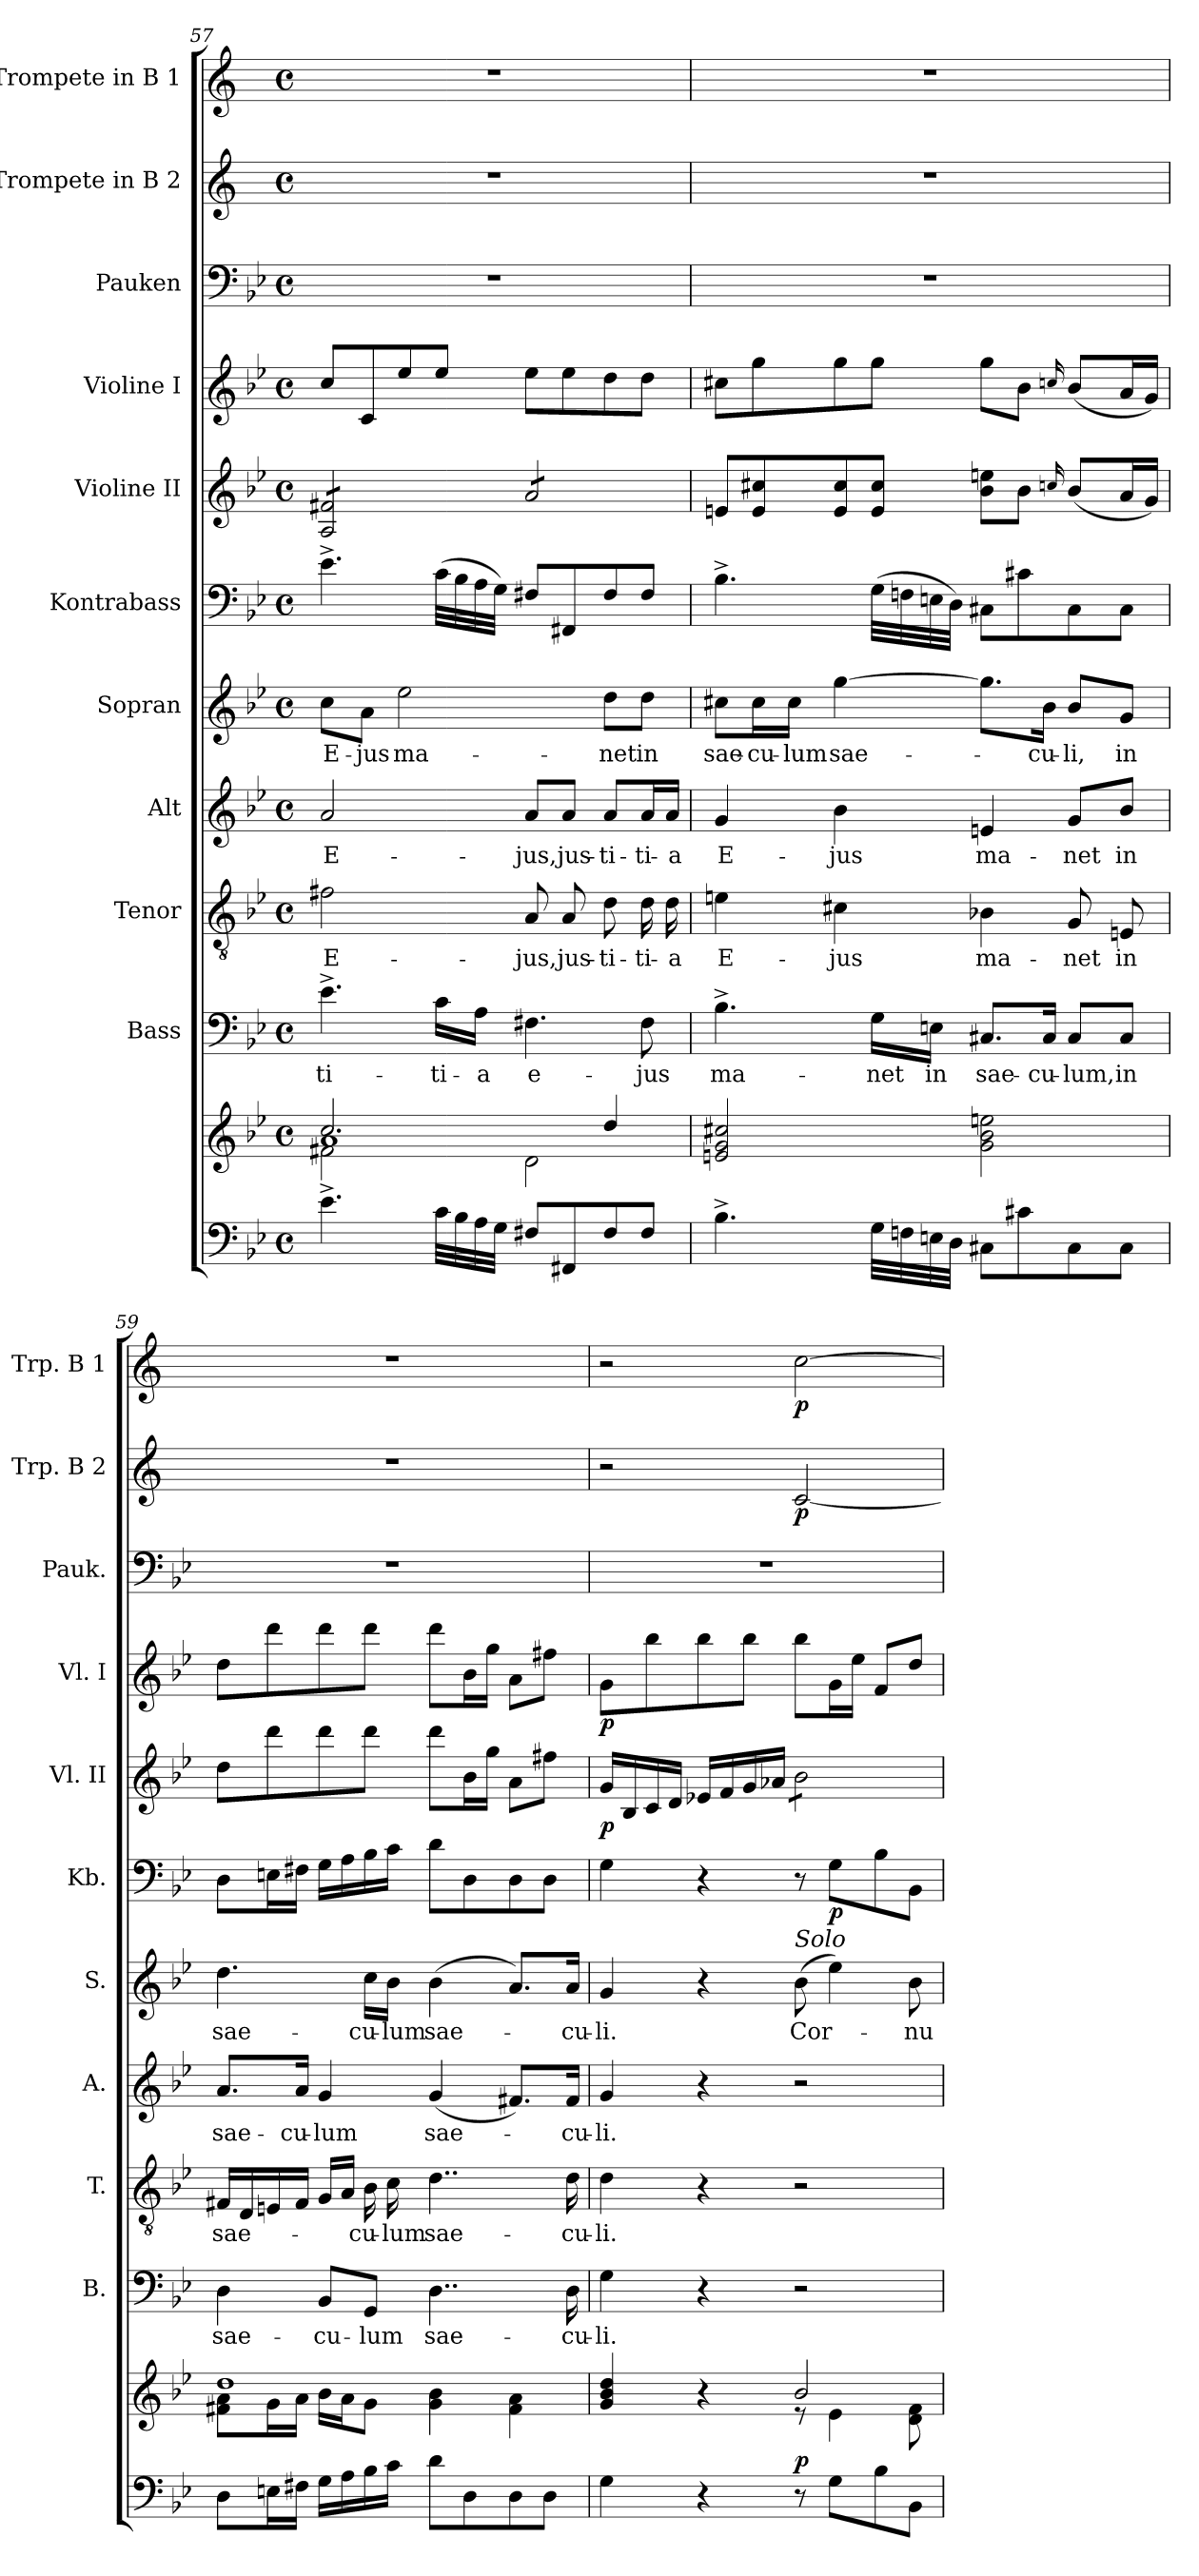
**kern	**kern	**dynam	**kern	**text	**kern	**text	**kern	**text	**kern	**text	**kern	**dynam	**kern	**dynam	**kern	**dynam	**kern	**kern	**dynam	**kern	**dynam
*part11	*part11	*part11	*part10	*part10	*part9	*part9	*part8	*part8	*part7	*part7	*part6	*part6	*part5	*part5	*part4	*part4	*part3	*part2	*part2	*part1	*part1
*staff12	*staff11	*staff11/12	*staff10	*staff10	*staff9	*staff9	*staff8	*staff8	*staff7	*staff7	*staff6	*staff6	*staff5	*staff5	*staff4	*staff4	*staff3	*staff2	*staff2	*staff1	*staff1
*	*	*	*I"Bass	*	*I"Tenor	*	*I"Alt	*	*I"Sopran	*	*I"Kontrabass	*	*I"Violine II	*	*I"Violine I	*	*I"Pauken	*I"Trompete in B 2	*	*I"Trompete in B 1	*
*	*	*	*I'B.	*	*I'T.	*	*I'A.	*	*I'S.	*	*I'Kb.	*	*I'Vl. II	*	*I'Vl. I	*	*I'Pauk.	*I'Trp. B 2	*	*I'Trp. B 1	*
!!LO:PB:g=z
*clefF4	*clefG2	*	*clefF4	*	*clefGv2	*	*clefG2	*	*clefG2	*	*clefF4	*	*clefG2	*	*clefG2	*	*clefF4	*clefG2	*	*clefG2	*
*	*	*	*	*	*	*	*	*	*	*	*ITrd7c12	*	*	*	*	*	*	*ITrd1c2	*	*ITrd1c2	*
*k[b-e-]	*k[b-e-]	*	*k[b-e-]	*	*k[b-e-]	*	*k[b-e-]	*	*k[b-e-]	*	*k[b-e-]	*	*k[b-e-]	*	*k[b-e-]	*	*k[b-e-]	*k[b-e-]	*	*k[b-e-]	*
*B-:	*B-:	*	*B-:	*	*B-:	*	*B-:	*	*B-:	*	*B-:	*	*B-:	*	*B-:	*	*B-:	*B-:	*	*B-:	*
*M4/4	*M4/4	*	*M4/4	*	*M4/4	*	*M4/4	*	*M4/4	*	*M4/4	*	*M4/4	*	*M4/4	*	*M4/4	*M4/4	*	*M4/4	*
*met(c)	*met(c)	*	*met(c)	*	*met(c)	*	*met(c)	*	*met(c)	*	*met(c)	*	*met(c)	*	*met(c)	*	*met(c)	*met(c)	*	*met(c)	*
=57	=57	=57	=57	=57	=57	=57	=57	=57	=57	=57	=57	=57	=57	=57	=57	=57	=57	=57	=57	=57	=57
*	*^	*	*	*	*	*	*	*	*	*	*	*	*	*	*	*	*	*	*	*	*
*	*	*^	*	*	*	*	*	*	*	*	*	*	*	*	*	*	*	*	*	*	*	*
!	!	!	!	!	!	!LO:LY:b	!	!LO:LY:b	!	!LO:LY:b	!	!LO:LY:b	!	!	!	!	!	!	!	!	!	!	!
*	*	*	*	*	*	*	*	*	*	*	*	*	*	*	*tremolo	*	*	*	*	*	*	*	*
4.e-^>\	2.cc/	2f#X\	1a	.	4.e-^>\	-ti-	2f#X\	E-	2a/	E-	8cc\L	E-	4.E-^>\	.	8A/ 8f#X/L	.	8cc/L	.	1r	1r	.	1r	.
!	!	!	!	!	!	!	!	!	!	!	!	!LO:LY:b	!	!	!	!	!	!	!	!	!	!	!
.	.	.	.	.	.	.	.	.	.	.	8a\J	-jus	.	.	8A/ 8f#X/	.	8c/	.	.	.	.	.	.
!	!	!	!	!	!	!	!	!	!	!	!	!LO:LY:b	!	!	!	!	!	!	!	!	!	!	!
.	.	.	.	.	.	.	.	.	.	.	2ee-\	ma-	.	.	8A/ 8f#X/	.	8ee-/	.	.	.	.	.	.
!	!	!	!	!	!	!LO:LY:b	!	!	!	!	!	!	!	!	!	!	!	!	!	!	!	!	!
32c\LLL	.	.	.	.	16c\LL	-ti-	.	.	.	.	.	.	(>32C\LLL	.	8A/ 8f#X/J	.	8ee-/J	.	.	.	.	.	.
32B-\	.	.	.	.	.	.	.	.	.	.	.	.	32BB-\	.	.	.	.	.	.	.	.	.	.
!	!	!	!	!	!	!LO:LY:b	!	!	!	!	!	!	!	!	!	!	!	!	!	!	!	!	!
32A\	.	.	.	.	16A\JJ	-a	.	.	.	.	.	.	32AA\	.	.	.	.	.	.	.	.	.	.
32G\JJJ	.	.	.	.	.	.	.	.	.	.	.	.	32GG\JJJ)	.	.	.	.	.	.	.	.	.	.
!	!	!	!	!	!	!LO:LY:b	!	!LO:LY:b	!	!LO:LY:b	!	!	!	!	!	!	!	!	!	!	!	!	!
8F#X/L	.	2d\	.	.	4.F#X\	e-	8A/	-jus,	8a/L	-jus,	.	.	8FF#X/L	.	8a/L	.	8ee-\L	.	.	.	.	.	.
!	!	!	!	!	!	!	!	!LO:LY:b	!	!LO:LY:b	!	!	!	!	!	!	!	!	!	!	!	!	!
8FF#X/	.	.	.	.	.	.	8A/	jus-	8a/J	jus-	.	.	8FFF#X/	.	8a/	.	8ee-\	.	.	.	.	.	.
!	!	!	!	!	!	!	!	!LO:LY:b	!	!LO:LY:b	!	!LO:LY:b	!	!	!	!	!	!	!	!	!	!	!
8F#/	4dd/	.	.	.	.	.	8d\	-ti-	8a/L	-ti-	8dd\L	-net	8FF#/	.	8a/	.	8dd\	.	.	.	.	.	.
!	!	!	!	!	!	!LO:LY:b	!	!LO:LY:b	!	!LO:LY:b	!	!LO:LY:b	!	!	!	!	!	!	!	!	!	!	!
8F#/J	.	.	.	.	8F#\	-jus	16d\	-ti-	16a/L	-ti-	8dd\J	in	8FF#/J	.	8a/J	.	8dd\J	.	.	.	.	.	.
*	*	*	*	*	*	*	*	*	*	*	*	*	*	*	*Xtremolo	*	*	*	*	*	*	*	*
!	!	!	!	!	!	!	!	!LO:LY:b	!	!LO:LY:b	!	!	!	!	!	!	!	!	!	!	!	!	!
.	.	.	.	.	.	.	16d\	-a	16a/JJ	-a	.	.	.	.	.	.	.	.	.	.	.	.	.
*	*v	*v	*v	*	*	*	*	*	*	*	*	*	*	*	*	*	*	*	*	*	*	*	*
=58	=58	=58	=58	=58	=58	=58	=58	=58	=58	=58	=58	=58	=58	=58	=58	=58	=58	=58	=58	=58	=58
!	!	!	!	!LO:LY:b	!	!LO:LY:b	!	!LO:LY:b	!	!LO:LY:b	!	!	!	!	!	!	!	!	!	!	!
4.B-^>\	2en/ 2g/ 2cc#X/	.	4.B-^>\	ma-	4en\	E-	4g/	E-	8cc#X\L	sae-	4.BB-^>\	.	8en/L	.	8cc#X\L	.	1r	1r	.	1r	.
!	!	!	!	!	!	!	!	!	!	!LO:LY:b	!	!	!	!	!	!	!	!	!	!	!
.	.	.	.	.	.	.	.	.	16cc#\L	-cu-	.	.	8e/ 8cc#X/	.	8gg\	.	.	.	.	.	.
!	!	!	!	!	!	!	!	!	!	!LO:LY:b	!	!	!	!	!	!	!	!	!	!	!
.	.	.	.	.	.	.	.	.	16cc#\JJ	-lum	.	.	.	.	.	.	.	.	.	.	.
!	!	!	!	!	!	!LO:LY:b	!	!LO:LY:b	!	!LO:LY:b	!	!	!	!	!	!	!	!	!	!	!
.	.	.	.	.	4c#X\	-jus	4b-\	-jus	[4gg\	sae-	.	.	8e/ 8cc#/	.	8gg\	.	.	.	.	.	.
!	!	!	!	!LO:LY:b	!	!	!	!	!	!	!	!	!	!	!	!	!	!	!	!	!
32G\LLL	.	.	16G\LL	-net	.	.	.	.	.	.	(>32GG\LLL	.	8e/ 8cc#/J	.	8gg\J	.	.	.	.	.	.
32Fn\	.	.	.	.	.	.	.	.	.	.	32FFn\	.	.	.	.	.	.	.	.	.	.
!	!	!	!	!LO:LY:b	!	!	!	!	!	!	!	!	!	!	!	!	!	!	!	!	!
32En\	.	.	16En\JJ	in	.	.	.	.	.	.	32EEn\	.	.	.	.	.	.	.	.	.	.
32D\JJJ	.	.	.	.	.	.	.	.	.	.	32DD\JJJ)	.	.	.	.	.	.	.	.	.	.
!	!	!	!	!LO:LY:b	!	!LO:LY:b	!	!LO:LY:b	!	!	!	!	!	!	!	!	!	!	!	!	!
8C#X\L	2g\ 2b-\ 2een\	.	8.C#X/L	sae-	4B-X\	ma-	4en/	ma-	8.gg\L]	.	8CC#X\L	.	8b-\ 8een\L	.	8gg\L	.	.	.	.	.	.
8c#X\	.	.	.	.	.	.	.	.	.	.	8C#X\	.	8b-\J	.	8b-\J	.	.	.	.	.	.
!	!	!	!	!LO:LY:b	!	!	!	!	!	!LO:LY:b	!	!	!	!	!	!	!	!	!	!	!
.	.	.	16C#/Jk	-cu-	.	.	.	.	16b-\Jk	-cu-	.	.	.	.	.	.	.	.	.	.	.
.	.	.	.	.	.	.	.	.	.	.	.	.	16qqccn/	.	16qqccn/	.	.	.	.	.	.
!	!	!	!	!LO:LY:b	!	!LO:LY:b	!	!LO:LY:b	!	!LO:LY:b	!	!	!	!	!	!	!	!	!	!	!
8C#\	.	.	8C#/L	-lum,	8G/	-net	8g/L	-net	8b-/L	-li,	8CC#\	.	(<8b-/L	.	(<8b-/L	.	.	.	.	.	.
!	!	!	!	!LO:LY:b	!	!LO:LY:b	!	!LO:LY:b	!	!LO:LY:b	!	!	!	!	!	!	!	!	!	!	!
8C#\J	.	.	8C#/J	in	8En/	in	8b-/J	in	8g/J	in	8CC#\J	.	16a/L	.	16a/L	.	.	.	.	.	.
.	.	.	.	.	.	.	.	.	.	.	.	.	16g/JJ)	.	16g/JJ)	.	.	.	.	.	.
!!LO:PB:g=z
=59	=59	=59	=59	=59	=59	=59	=59	=59	=59	=59	=59	=59	=59	=59	=59	=59	=59	=59	=59	=59	=59
*	*^	*	*	*	*	*	*	*	*	*	*	*	*	*	*	*	*	*	*	*	*
!	!	!	!	!	!LO:LY:b	!	!LO:LY:b	!	!LO:LY:b	!	!LO:LY:b	!	!	!	!	!	!	!	!	!	!	!
8D\L	1dd	8f#X\ 8a\L	.	4D\	sae-	16F#X/LL	sae-	8.a/L	sae-	4.dd\	sae-	8DD\L	.	8dd\L	.	8dd\L	.	1r	1r	.	1r	.
.	.	.	.	.	.	16D/	.	.	.	.	.	.	.	.	.	.	.	.	.	.	.	.
16En\L	.	16g\L	.	.	.	16En/	.	.	.	.	.	16EEn\L	.	8ddd\	.	8ddd\	.	.	.	.	.	.
!	!	!	!	!	!	!	!	!	!LO:LY:b	!	!	!	!	!	!	!	!	!	!	!	!	!
16F#X\JJ	.	16a\JJ	.	.	.	16F#/JJ	.	16a/Jk	-cu-	.	.	16FF#X\JJ	.	.	.	.	.	.	.	.	.	.
!	!	!	!	!	!LO:LY:b	!	!	!	!LO:LY:b	!	!	!	!	!	!	!	!	!	!	!	!	!
16G\LL	.	16b-\LL	.	8BB-/L	-cu-	16G/LL	.	4g/	-lum	.	.	16GG\LL	.	8ddd\	.	8ddd\	.	.	.	.	.	.
16A\	.	16a\J	.	.	.	16A/JJ	.	.	.	.	.	16AA\	.	.	.	.	.	.	.	.	.	.
!	!	!	!	!	!LO:LY:b	!	!LO:LY:b	!	!	!	!LO:LY:b	!	!	!	!	!	!	!	!	!	!	!
16B-\	.	8g\J	.	8GG/J	-lum	16B-\	-cu-	.	.	16cc\LL	-cu-	16BB-\	.	8ddd\J	.	8ddd\J	.	.	.	.	.	.
!	!	!	!	!	!	!	!LO:LY:b	!	!	!	!LO:LY:b	!	!	!	!	!	!	!	!	!	!	!
16c\JJ	.	.	.	.	.	16c\	-lum	.	.	16b-\JJ	-lum	16C\JJ	.	.	.	.	.	.	.	.	.	.
!	!	!	!	!	!LO:LY:b	!	!LO:LY:b	!	!LO:LY:b	!	!LO:LY:b	!	!	!	!	!	!	!	!	!	!	!
8d\L	.	4g\ 4b-\	.	4..D\	sae-	4..d\	sae-	(<4g/	sae-	(>4b-\	sae-	8D\L	.	8ddd\L	.	8ddd\L	.	.	.	.	.	.
8D\	.	.	.	.	.	.	.	.	.	.	.	8DD\	.	16b-\L	.	16b-\L	.	.	.	.	.	.
.	.	.	.	.	.	.	.	.	.	.	.	.	.	16gg\JJ	.	16gg\JJ	.	.	.	.	.	.
8D\	.	4f#\ 4a\	.	.	.	.	.	8.f#X/L)	.	8.a/L)	.	8DD\	.	8a\L	.	8a\L	.	.	.	.	.	.
8D\J	.	.	.	.	.	.	.	.	.	.	.	8DD\J	.	8ff#X\J	.	8ff#X\J	.	.	.	.	.	.
!	!	!	!	!	!LO:LY:b	!	!LO:LY:b	!	!LO:LY:b	!	!LO:LY:b	!	!	!	!	!	!	!	!	!	!	!
.	.	.	.	16D\	-cu-	16d\	-cu-	16f#/Jk	-cu-	16a/Jk	-cu-	.	.	.	.	.	.	.	.	.	.	.
=60	=60	=60	=60	=60	=60	=60	=60	=60	=60	=60	=60	=60	=60	=60	=60	=60	=60	=60	=60	=60	=60	=60
!	!	!	!	!	!LO:LY:b	!	!LO:LY:b	!	!LO:LY:b	!	!LO:LY:b	!	!	!	!LO:DY:b	!	!LO:DY:b	!	!	!	!	!
4G\	4g/ 4b-/ 4dd/	2ryy	.	4G\	-li.	4d\	-li.	4g/	-li.	4g/	-li.	4GG\	.	16g/LL	p	8g\L	p	1r	2r	.	2r	.
.	.	.	.	.	.	.	.	.	.	.	.	.	.	16B-/	.	.	.	.	.	.	.	.
.	.	.	.	.	.	.	.	.	.	.	.	.	.	16c/	.	8bb-\	.	.	.	.	.	.
.	.	.	.	.	.	.	.	.	.	.	.	.	.	16d/JJ	.	.	.	.	.	.	.	.
4r	4r	.	.	4r	.	4r	.	4r	.	4r	.	4r	.	16e-X/LL	.	8bb-\	.	.	.	.	.	.
.	.	.	.	.	.	.	.	.	.	.	.	.	.	16f/	.	.	.	.	.	.	.	.
.	.	.	.	.	.	.	.	.	.	.	.	.	.	16g/	.	8bb-\J	.	.	.	.	.	.
.	.	.	.	.	.	.	.	.	.	.	.	.	.	16a-X/JJ	.	.	.	.	.	.	.	.
!	!	!	!	!	!	!	!	!	!	!LO:TX:a:i:t=Solo	!	!	!	!	!	!	!	!	!	!	!	!
!	!	!	!LO:DY:a=2	!	!	!	!	!	!	!	!LO:LY:b	!	!	!	!	!	!	!	!	!LO:DY:b	!	!LO:DY:b
*	*	*	*	*	*	*	*	*	*	*	*	*	*	*tremolo	*	*	*	*	*	*	*	*
8r	2b-/	8re	p	2r	.	2r	.	2r	.	(>8b-\	Cor-	8r	.	8b-\L	.	8bb-\L	.	.	[2B-/	p	[2b-\	p
!	!	!	!	!	!	!	!	!	!	!	!	!	!LO:DY:b	!	!	!	!	!	!	!	!	!
8G\L	.	4e-\	.	.	.	.	.	.	.	4ee-\)	.	8GG\L	p	8b-\	.	16g\L	.	.	.	.	.	.
.	.	.	.	.	.	.	.	.	.	.	.	.	.	.	.	16ee-\JJ	.	.	.	.	.	.
8B-\	.	.	.	.	.	.	.	.	.	.	.	8BB-\	.	8b-\	.	8f/L	.	.	.	.	.	.
!	!	!	!	!	!	!	!	!	!	!	!LO:LY:b	!	!	!	!	!	!	!	!	!	!	!
8BB-\J	.	8d\ 8f\	.	.	.	.	.	.	.	8b-\	-nu	8BBB-\J	.	8b-\J	.	8dd/J	.	.	.	.	.	.
*	*	*	*	*	*	*	*	*	*	*	*	*	*	*Xtremolo	*	*	*	*	*	*	*	*
*	*v	*v	*	*	*	*	*	*	*	*	*	*	*	*	*	*	*	*	*	*	*	*
=	=	=	=	=	=	=	=	=	=	=	=	=	=	=	=	=	=	=	=	=	=
*-	*-	*-	*-	*-	*-	*-	*-	*-	*-	*-	*-	*-	*-	*-	*-	*-	*-	*-	*-	*-	*-
